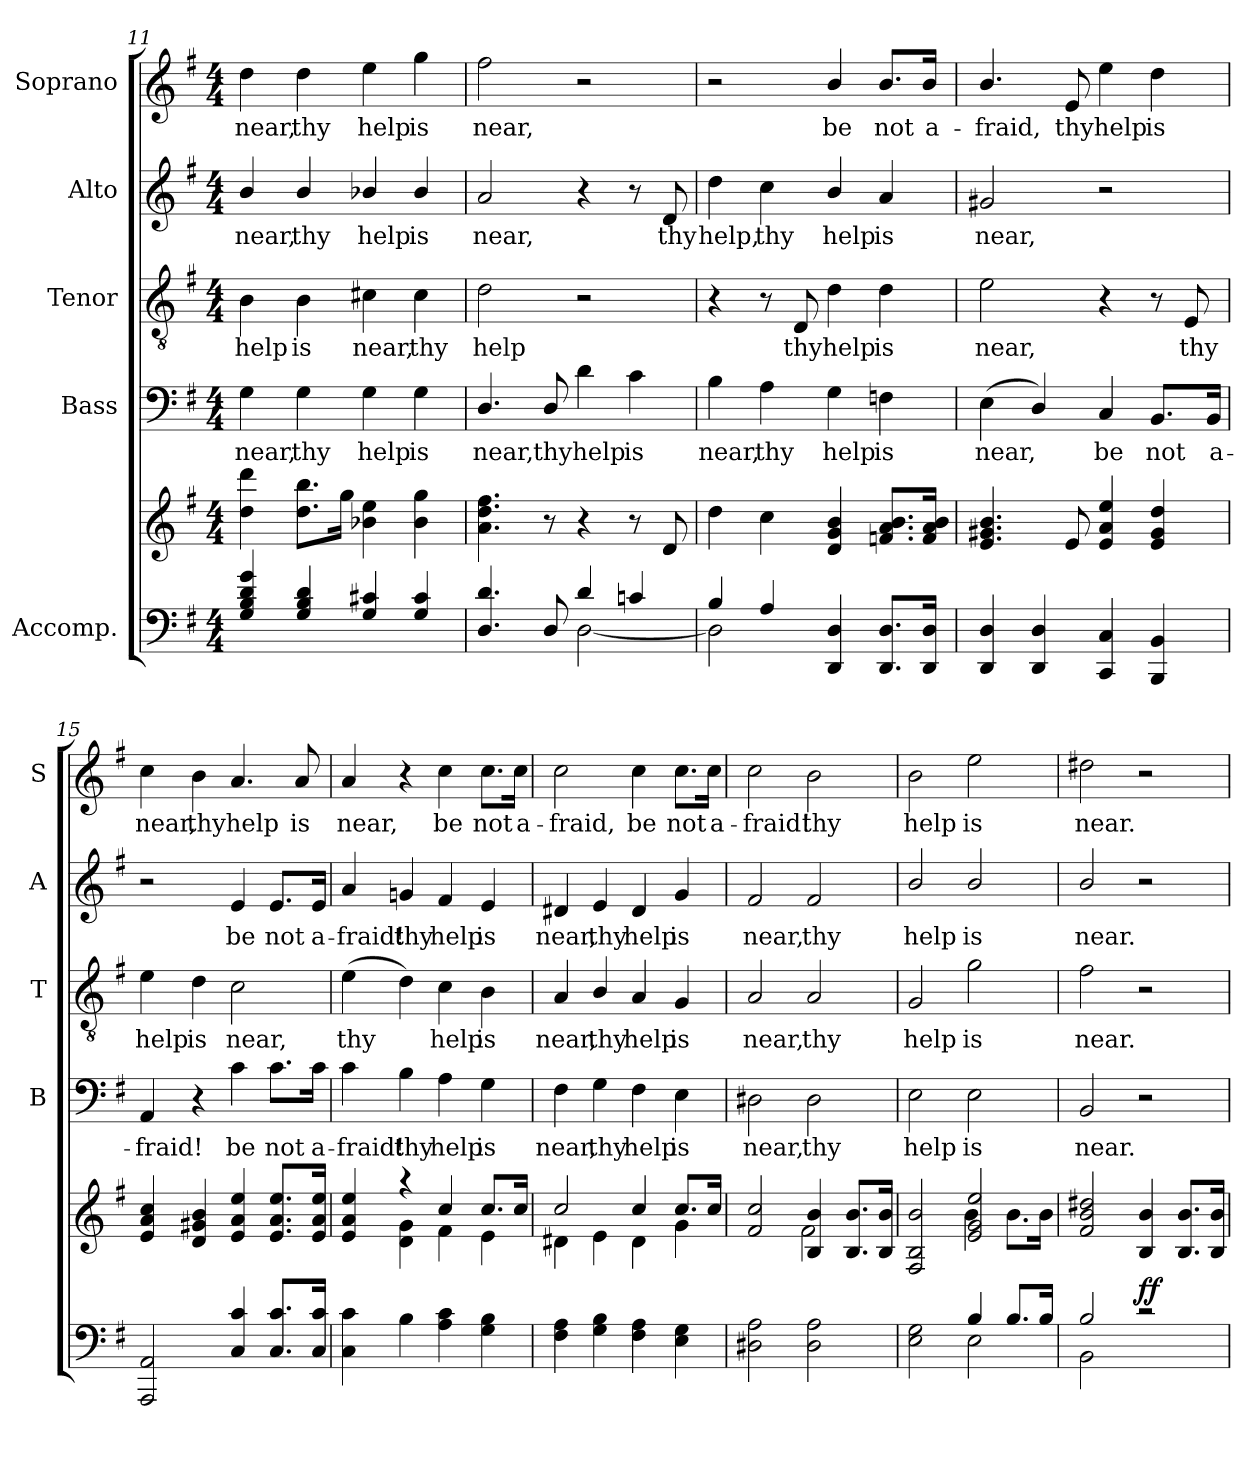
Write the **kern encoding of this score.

**kern	**kern	**dynam	**kern	**text	**kern	**text	**kern	**text	**kern	**text
*part5	*part5	*part5	*part4	*part4	*part3	*part3	*part2	*part2	*part1	*part1
*staff6	*staff5	*staff5/6	*staff4	*staff4	*staff3	*staff3	*staff2	*staff2	*staff1	*staff1
*I"Accomp.	*	*	*I"Bass	*	*I"Tenor	*	*I"Alto	*	*I"Soprano	*
*	*	*	*I'B	*	*I'T	*	*I'A	*	*I'S	*
!!LO:LB:g=z
*clefF4	*clefG2	*	*clefF4	*	*clefGv2	*	*clefG2	*	*clefG2	*
*k[f#]	*k[f#]	*	*k[f#]	*	*k[f#]	*	*k[f#]	*	*k[f#]	*
*G:	*G:	*	*G:	*	*G:	*	*G:	*	*G:	*
*M4/4	*M4/4	*	*M4/4	*	*M4/4	*	*M4/4	*	*M4/4	*
=11	=11	=11	=11	=11	=11	=11	=11	=11	=11	=11
*^	*	*	*	*	*	*	*	*	*	*
!	!	!	!	!	!LO:LY:b	!	!LO:LY:b	!	!LO:LY:b	!	!LO:LY:b
4G/ 4B/ 4d/ 4g/	1ryy	4dd\ 4ddd\	.	4G\	near,	4B\	help	4b/	near,	4dd\	near,
!	!	!	!	!	!LO:LY:b	!	!LO:LY:b	!	!LO:LY:b	!	!LO:LY:b
4G/ 4B/ 4d/	.	8.dd\ 8.bb\L	.	4G\	thy	4B\	is	4b/	thy	4dd\	thy
.	.	16gg\Jk	.	.	.	.	.	.	.	.	.
!	!	!	!	!	!LO:LY:b	!	!LO:LY:b	!	!LO:LY:b	!	!LO:LY:b
4G/ 4c#X/	.	4b-X\ 4ee\	.	4G\	help	4c#X\	near,	4b-X/	help	4ee\	help
!	!	!	!	!	!LO:LY:b	!	!LO:LY:b	!	!LO:LY:b	!	!LO:LY:b
4G/ 4c#/	.	4b-\ 4gg\	.	4G\	is	4c#\	thy	4b-/	is	4gg\	is
=12	=12	=12	=12	=12	=12	=12	=12	=12	=12	=12	=12
!	!	!	!	!	!LO:LY:b	!	!LO:LY:b	!	!LO:LY:b	!	!LO:LY:b
4.D/ 4.d/	2ryy	4.a\ 4.dd\ 4.ff#\	.	4.D/	near,	2d\	help	2a/	near,	2ff#\	near,
!	!	!	!	!	!LO:LY:b	!	!	!	!	!	!
8D/	.	8r	.	8D/	thy	.	.	.	.	.	.
!	!	!	!	!	!LO:LY:b	!	!	!	!	!	!
4d/	[<2D\	4r	.	4d\	help	2r	.	4r	.	2r	.
!	!	!	!	!	!LO:LY:b	!	!	!	!	!	!
4cni/	.	8r	.	4c\	is	.	.	8r	.	.	.
!	!	!	!	!	!	!	!	!	!LO:LY:b	!	!
.	.	8d/	.	.	.	.	.	8d/	thy	.	.
=13	=13	=13	=13	=13	=13	=13	=13	=13	=13	=13	=13
!	!	!	!	!	!LO:LY:b	!	!	!	!LO:LY:b	!	!
4B/	2D\]	4dd\	.	4B\	near,	4r	.	4dd\	help,	2r	.
!	!	!	!	!	!LO:LY:b	!	!	!	!LO:LY:b	!	!
4A/	.	4cc\	.	4A\	thy	8r	.	4cc\	thy	.	.
!	!	!	!	!	!	!	!LO:LY:b	!	!	!	!
.	.	.	.	.	.	8D/	thy	.	.	.	.
!	!	!	!	!	!LO:LY:b	!	!LO:LY:b	!	!LO:LY:b	!	!LO:LY:b
4DD/ 4D/	2ryy	4d/ 4g/ 4b/	.	4G\	help	4d\	help	4b/	help	4b/	be
!	!	!	!	!	!LO:LY:b	!	!LO:LY:b	!	!LO:LY:b	!	!LO:LY:b
8.DD/ 8.D/L	.	8.fn/ 8.a/ 8.b/L	.	4Fn\	is	4d\	is	4a/	is	8.b/L	not
!	!	!	!	!	!	!	!	!	!	!	!LO:LY:b
16DD/ 16D/Jk	.	16f/ 16a/ 16b/Jk	.	.	.	.	.	.	.	16b/Jk	a-
=14	=14	=14	=14	=14	=14	=14	=14	=14	=14	=14	=14
!	!	!	!	!	!LO:LY:b	!	!LO:LY:b	!	!LO:LY:b	!	!LO:LY:b
4DD/ 4D/	1ryy	4.e/ 4.g#X/ 4.b/	.	(>4E\	near,	2e\	near,	2g#X/	near,	4.b/	-fraid,
4DD/ 4D/	.	.	.	4D/)	.	.	.	.	.	.	.
!	!	!	!	!	!	!	!	!	!	!	!LO:LY:b
.	.	8e/	.	.	.	.	.	.	.	8e/	thy
!	!	!	!	!	!LO:LY:b	!	!	!	!	!	!LO:LY:b
4CC/ 4C/	.	4e/ 4a/ 4ee/	.	4C/	be	4r	.	2r	.	4ee\	help
!	!	!	!	!	!LO:LY:b	!	!	!	!	!	!LO:LY:b
4BBB/ 4BB/	.	4e/ 4g#/ 4dd/	.	8.BB/L	not	8r	.	.	.	4dd\	is
!	!	!	!	!	!	!	!LO:LY:b	!	!	!	!
.	.	.	.	.	.	8E/	thy	.	.	.	.
!	!	!	!	!	!LO:LY:b	!	!	!	!	!	!
.	.	.	.	16BB/Jk	a-	.	.	.	.	.	.
=15	=15	=15	=15	=15	=15	=15	=15	=15	=15	=15	=15
!	!	!	!	!	!LO:LY:b	!	!LO:LY:b	!	!	!	!LO:LY:b
2AAA/ 2AA/	1ryy	4e/ 4a/ 4cc/	.	4AA/	-fraid!	4e\	help	2r	.	4cc\	near,
!	!	!	!	!	!	!	!LO:LY:b	!	!	!	!LO:LY:b
.	.	4d/ 4g#X/ 4b/	.	4r	.	4d\	is	.	.	4b\	thy
!	!	!	!	!	!LO:LY:b	!	!LO:LY:b	!	!LO:LY:b	!	!LO:LY:b
4C/ 4c/	.	4e/ 4a/ 4ee/	.	4c\	be	2c\	near,	4e/	be	4.a/	help
!	!	!	!	!	!LO:LY:b	!	!	!	!LO:LY:b	!	!
8.C/ 8.c/L	.	8.e/ 8.a/ 8.ee/L	.	8.c\L	not	.	.	8.e/L	not	.	.
!	!	!	!	!	!	!	!	!	!	!	!LO:LY:b
.	.	.	.	.	.	.	.	.	.	8a/	is
!	!	!	!	!	!LO:LY:b	!	!	!	!LO:LY:b	!	!
16C/ 16c/Jk	.	16e/ 16a/ 16ee/Jk	.	16c\Jk	a-	.	.	16e/Jk	a-	.	.
!!LO:PB:g=z
=16	=16	=16	=16	=16	=16	=16	=16	=16	=16	=16	=16
*	*	*^	*	*	*	*	*	*	*	*	*
!	!	!	!	!	!	!LO:LY:b	!	!LO:LY:b	!	!LO:LY:b	!	!LO:LY:b
4C\ 4c\	1ryy	4e/ 4a/ 4ee/	4ryy	.	4c\	-fraid!	(>4e\	thy	4a/	-fraid!	4a/	near,
!	!	!	!	!	!	!LO:LY:b	!	!	!	!LO:LY:b	!	!
4B\	.	4raa	4d\ 4g\	.	4B\	thy	4d\)	.	4gni/	thy	4r	.
!	!	!	!	!	!	!LO:LY:b	!	!LO:LY:b	!	!LO:LY:b	!	!LO:LY:b
4A\ 4c\	.	4cc/	4f#\	.	4A\	help	4c\	help	4f#/	help	4cc\	be
!	!	!	!	!	!	!LO:LY:b	!	!LO:LY:b	!	!LO:LY:b	!	!LO:LY:b
4G\ 4B\	.	8.cc/L	4e\	.	4G\	is	4B\	is	4e/	is	8.cc\L	not
!	!	!	!	!	!	!	!	!	!	!	!	!LO:LY:b
.	.	16cc/Jk	.	.	.	.	.	.	.	.	16cc\Jk	a-
=17	=17	=17	=17	=17	=17	=17	=17	=17	=17	=17	=17	=17
!	!	!	!	!	!	!LO:LY:b	!	!LO:LY:b	!	!LO:LY:b	!	!LO:LY:b
4F#\ 4A\	1ryy	2cc/	4d#X\	.	4F#\	near,	4A/	near,	4d#X/	near,	2cc\	-fraid,
!	!	!	!	!	!	!LO:LY:b	!	!LO:LY:b	!	!LO:LY:b	!	!
4G\ 4B\	.	.	4e\	.	4G\	thy	4B/	thy	4e/	thy	.	.
!	!	!	!	!	!	!LO:LY:b	!	!LO:LY:b	!	!LO:LY:b	!	!LO:LY:b
4F#\ 4A\	.	4cc/	4d#\	.	4F#\	help	4A/	help	4d#/	help	4cc\	be
!	!	!	!	!	!	!LO:LY:b	!	!LO:LY:b	!	!LO:LY:b	!	!LO:LY:b
4E\ 4G\	.	8.cc/L	4g\	.	4E\	is	4G/	is	4g/	is	8.cc\L	not
!	!	!	!	!	!	!	!	!	!	!	!	!LO:LY:b
.	.	16cc/Jk	.	.	.	.	.	.	.	.	16cc\Jk	a-
=18	=18	=18	=18	=18	=18	=18	=18	=18	=18	=18	=18	=18
!	!	!	!	!	!	!LO:LY:b	!	!LO:LY:b	!	!LO:LY:b	!	!LO:LY:b
2D#X\ 2A\	1ryy	2f#/ 2cc/	2ryy	.	2D#X\	near,	2A/	near,	2f#/	near,	2cc\	-fraid!
!	!	!	!	!	!	!LO:LY:b	!	!LO:LY:b	!	!LO:LY:b	!	!LO:LY:b
2D#\ 2A\	.	4B/ 4b/	2f#\	.	2D#\	thy	2A/	thy	2f#/	thy	2b\	thy
.	.	8.B/ 8.b/L	.	.	.	.	.	.	.	.	.	.
.	.	16B/ 16b/Jk	.	.	.	.	.	.	.	.	.	.
=19	=19	=19	=19	=19	=19	=19	=19	=19	=19	=19	=19	=19
!	!	!	!	!	!	!LO:LY:b	!	!LO:LY:b	!	!LO:LY:b	!	!LO:LY:b
2E\ 2G\	2ryy	2F#/ 2B/ 2b/	2ryy	.	2E\	help	2G/	help	2b/	help	2b\	help
!	!	!	!	!	!	!LO:LY:b	!	!LO:LY:b	!	!LO:LY:b	!	!LO:LY:b
4B/	2E\	2e/ 2g/ 2ee/	4b\	.	2E\	is	2g\	is	2b/	is	2ee\	is
8.B/L	.	.	8.b\L	.	.	.	.	.	.	.	.	.
16B/Jk	.	.	16b\Jk	.	.	.	.	.	.	.	.	.
=20	=20	=20	=20	=20	=20	=20	=20	=20	=20	=20	=20	=20
!	!	!	!	!	!	!LO:LY:b	!	!LO:LY:b	!	!LO:LY:b	!	!LO:LY:b
2B/	2BB\	2f#/ 2b/ 2dd#X/	1ryy	.	2BB/	near.	2f#\	near.	2b/	near.	2dd#X\	near.
!	!	!	!	!LO:DY:b	!	!	!	!	!	!	!	!
2rc	2ryy	4B/ 4b/	.	ff	2r	.	2r	.	2r	.	2r	.
.	.	8.B/ 8.b/L	.	.	.	.	.	.	.	.	.	.
.	.	16B/ 16b/Jk	.	.	.	.	.	.	.	.	.	.
*v	*v	*	*	*	*	*	*	*	*	*	*	*
*	*v	*v	*	*	*	*	*	*	*	*	*
=	=	=	=	=	=	=	=	=	=	=
*-	*-	*-	*-	*-	*-	*-	*-	*-	*-	*-
